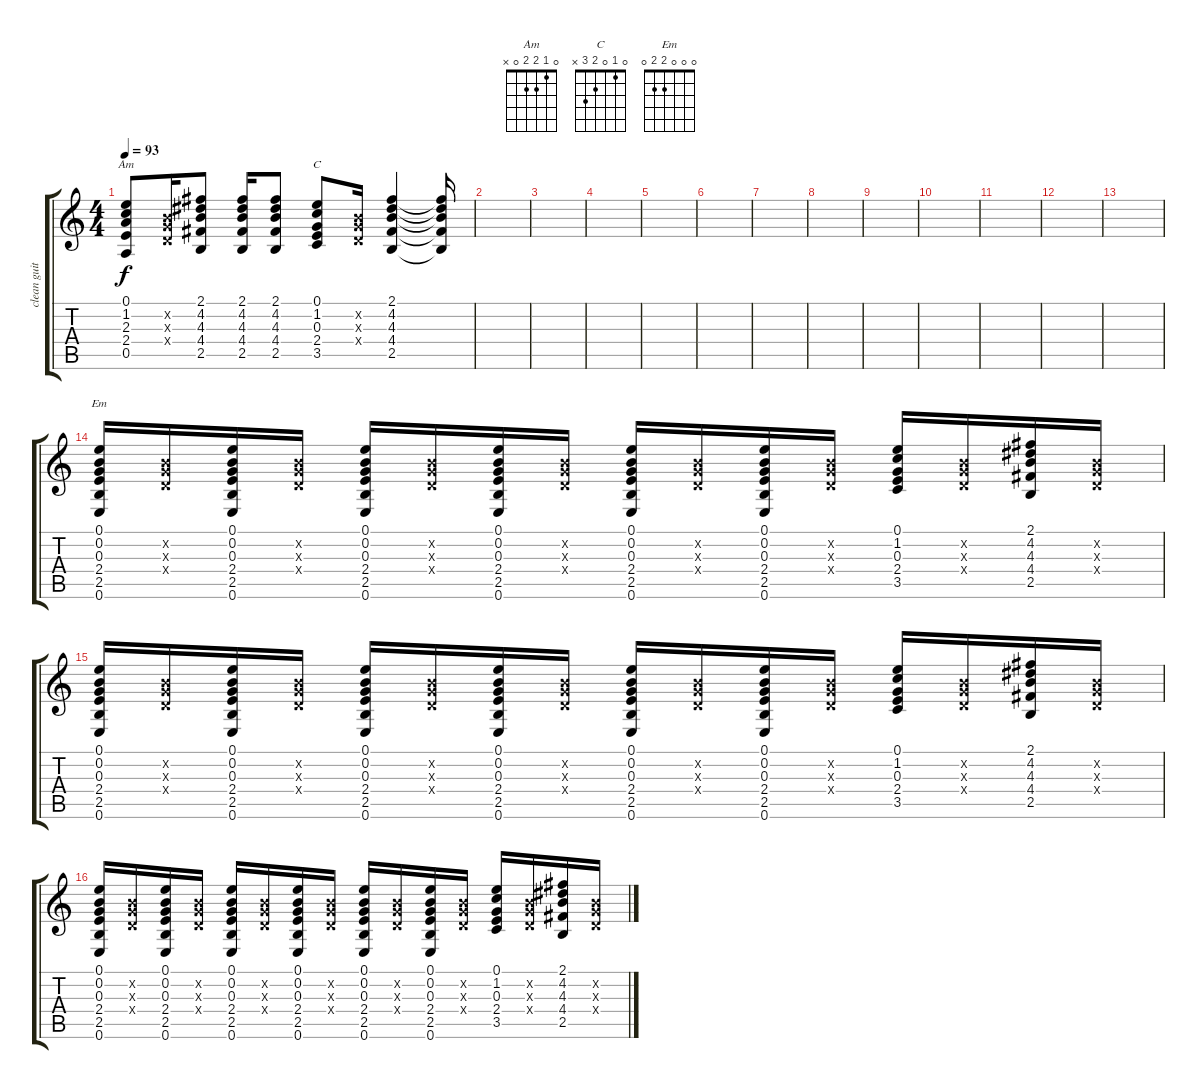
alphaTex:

\track ("clean guitar" "clean guit") {instrument electricguitarclean}
\staff {score tabs}
\tuning (E4 B3 G3 D3 A2 E2) {hide}
\chord ("Am" 0 1 2 2 0 x)
\chord ("C" 0 1 0 2 3 x)
\chord ("Em" 0 0 0 2 2 0)
\ts (4 4)
\tempo 93
\clef g2
\ks c
(0.1 1.2 2.3 2.4 0.5).8{ch "Am" dy f} (0.2{x} 0.3{x} 0.4{x}).16 (2.1 4.2 4.3 4.4 2.5).8 (2.1 4.2 4.3 4.4 2.5).16 (2.1 4.2 4.3 4.4 2.5).8 (0.1 1.2 0.3 2.4 3.5).8{ch "C"} (0.2{x} 0.3{x} 0.4{x}).16 (2.1 4.2 4.3 4.4 2.5).4 (2.1{t} 4.2{t} 4.3{t} 4.4{t} 2.5{t}).16 |
|
|
|
|
|
|
|
|
|
|
|
|
(0.1 0.2 0.3 2.4 2.5 0.6).16{ch "Em"} (0.2{x} 0.3{x} 0.4{x}).16 (0.1 0.2 0.3 2.4 2.5 0.6).16 (0.2{x} 0.3{x} 0.4{x}).16 (0.1 0.2 0.3 2.4 2.5 0.6).16 (0.2{x} 0.3{x} 0.4{x}).16 (0.1 0.2 0.3 2.4 2.5 0.6).16 (0.2{x} 0.3{x} 0.4{x}).16 (0.1 0.2 0.3 2.4 2.5 0.6).16 (0.2{x} 0.3{x} 0.4{x}).16 (0.1 0.2 0.3 2.4 2.5 0.6).16 (0.2{x} 0.3{x} 0.4{x}).16 (0.1 1.2 0.3 2.4 3.5).16 (0.2{x} 0.3{x} 0.4{x}).16 (2.1 4.2 4.3 4.4 2.5).16 (0.2{x} 0.3{x} 0.4{x}).16 |
(0.1 0.2 0.3 2.4 2.5 0.6).16 (0.2{x} 0.3{x} 0.4{x}).16 (0.1 0.2 0.3 2.4 2.5 0.6).16 (0.2{x} 0.3{x} 0.4{x}).16 (0.1 0.2 0.3 2.4 2.5 0.6).16 (0.2{x} 0.3{x} 0.4{x}).16 (0.1 0.2 0.3 2.4 2.5 0.6).16 (0.2{x} 0.3{x} 0.4{x}).16 (0.1 0.2 0.3 2.4 2.5 0.6).16 (0.2{x} 0.3{x} 0.4{x}).16 (0.1 0.2 0.3 2.4 2.5 0.6).16 (0.2{x} 0.3{x} 0.4{x}).16 (0.1 1.2 0.3 2.4 3.5).16 (0.2{x} 0.3{x} 0.4{x}).16 (2.1 4.2 4.3 4.4 2.5).16 (0.2{x} 0.3{x} 0.4{x}).16 |
(0.1 0.2 0.3 2.4 2.5 0.6).16 (0.2{x} 0.3{x} 0.4{x}).16 (0.1 0.2 0.3 2.4 2.5 0.6).16 (0.2{x} 0.3{x} 0.4{x}).16 (0.1 0.2 0.3 2.4 2.5 0.6).16 (0.2{x} 0.3{x} 0.4{x}).16 (0.1 0.2 0.3 2.4 2.5 0.6).16 (0.2{x} 0.3{x} 0.4{x}).16 (0.1 0.2 0.3 2.4 2.5 0.6).16 (0.2{x} 0.3{x} 0.4{x}).16 (0.1 0.2 0.3 2.4 2.5 0.6).16 (0.2{x} 0.3{x} 0.4{x}).16 (0.1 1.2 0.3 2.4 3.5).16 (0.2{x} 0.3{x} 0.4{x}).16 (2.1 4.2 4.3 4.4 2.5).16 (0.2{x} 0.3{x} 0.4{x}).16
